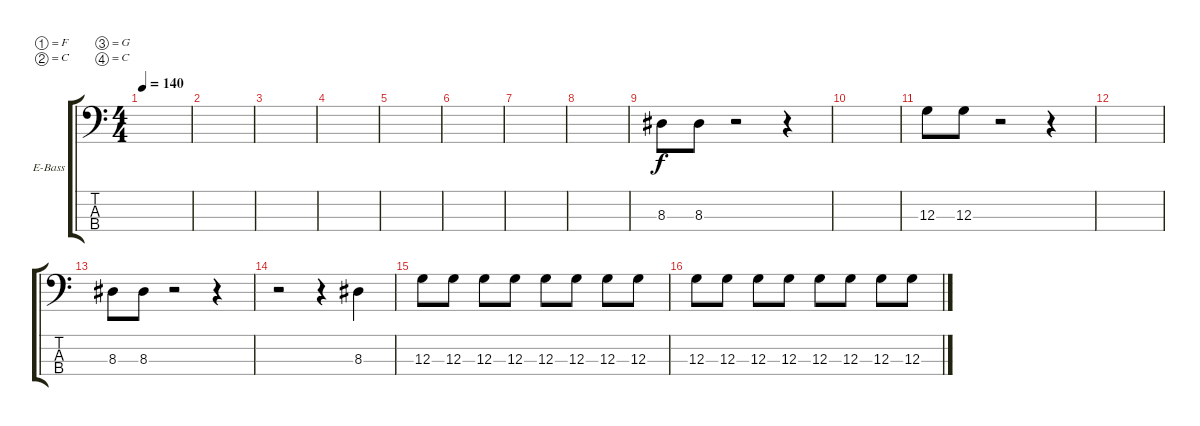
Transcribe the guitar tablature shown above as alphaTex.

\defaultSystemsLayout 4
\bracketExtendMode groupsimilarinstruments
\firstSystemTrackNameOrientation horizontal
\otherSystemsTrackNameOrientation horizontal
\track ("Electric Bass" "E-Bass") {instrument electricbassfinger}
\staff {score tabs}
\tuning (F2 C2 G1 C1)
\ts (4 4)
\tempo 140
\clef f4
\scale
0.333333
\ks c
|
\scale
0.333333 |
\scale
0.333333 |
\scale
0.333333 |
\scale
0.333333 |
\scale
0.333333 |
\scale
0.333333 |
\scale
0.333333 |
\scale
0.333333 8.3.8 8.3.8 r.2 r.4 |
\scale
0.333333 |
\scale
0.333333 12.3.8 12.3.8 r.2 r.4 |
\scale
0.333333 |
\scale
0.333333 8.3.8 8.3.8 r.2 r.4 |
\scale
0.333333 r.2 r.4 8.3.4 |
12.3.8 12.3.8 12.3.8 12.3.8 12.3.8 12.3.8 12.3.8 12.3.8 |
12.3.8 12.3.8 12.3.8 12.3.8 12.3.8 12.3.8 12.3.8 12.3.8
